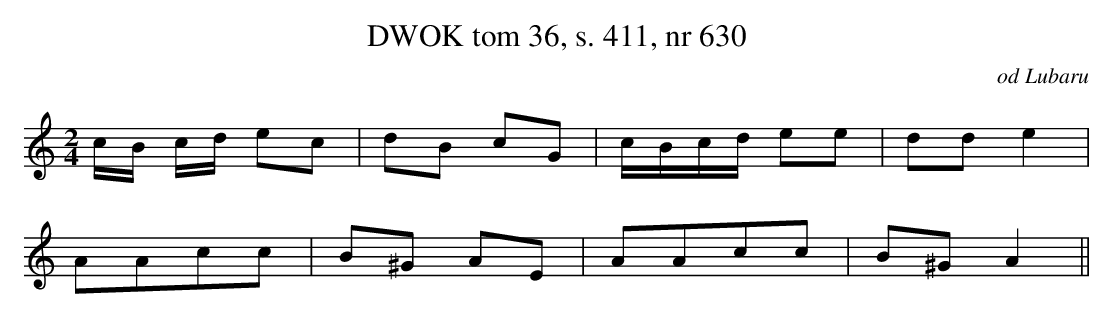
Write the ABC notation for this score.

X:1
T: DWOK tom 36, s. 411, nr 630
O:od Lubaru
L:1/16
M:2/4
K:Am
cB cd e2c2|d2B2 c2G2|cBcd e2e2|d2d2 e4|
A2A2c2c2| B2^G2 A2E2|A2A2c2c2|B2^G2 A4||
